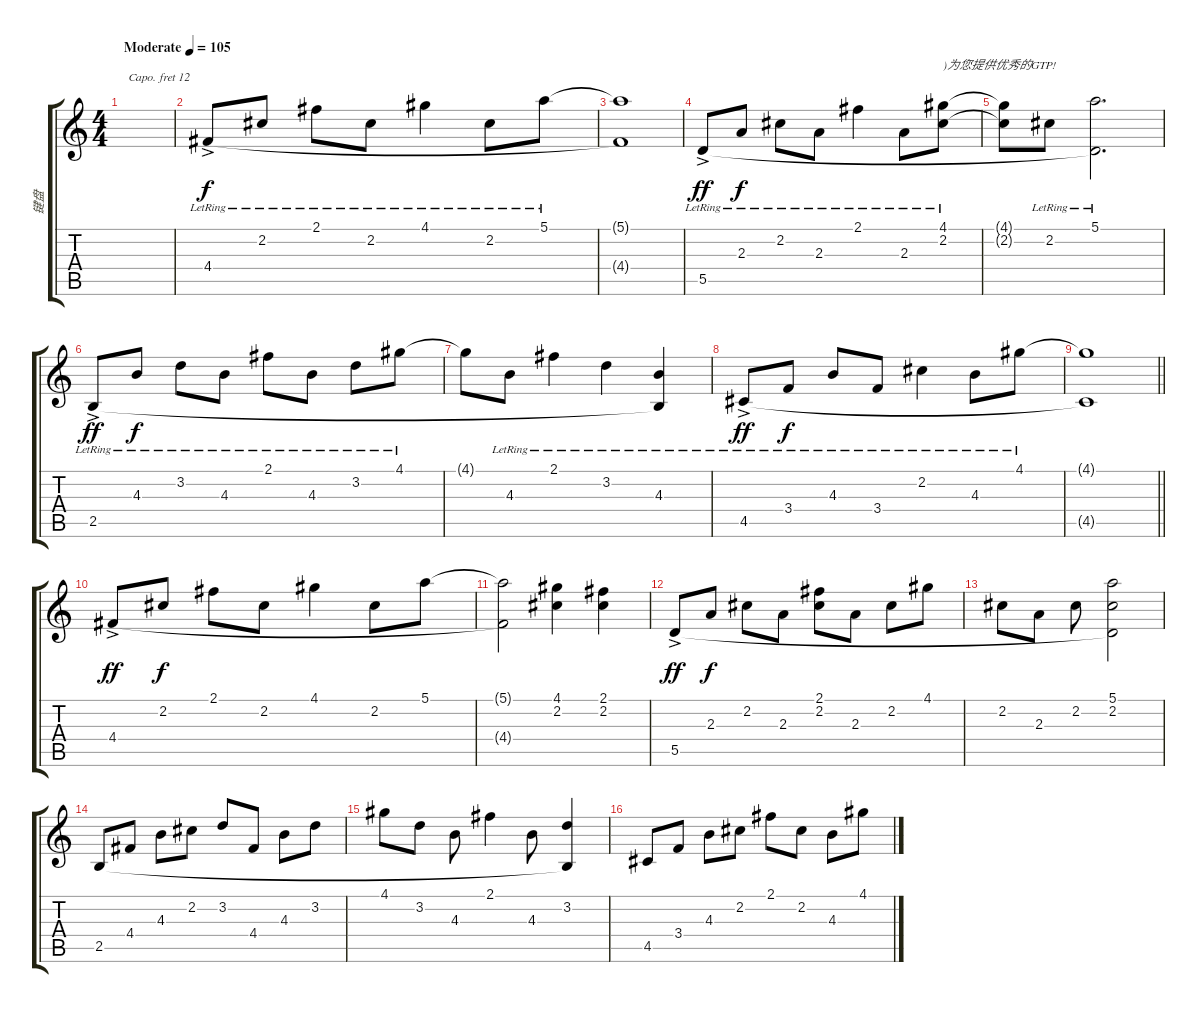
\track ("键盘" "键盘") {instrument brightacousticpiano}
\staff {score tabs}
\capo 12
\tuning (E4 B3 G3 D3 A2 E2) {hide}
\ts (4 4)
\tempo (105 "Moderate")
\clef g2
\ks c
|
4.4{ac lr}.8 2.2{lr}.8{dy f} 2.1{lr}.8 2.2{lr}.8 4.1{lr}.4 2.2{lr}.8 5.1{lr}.8 |
(5.1{t} 4.4{t}).1 |
5.5{ac lr}.8{dy ff} 2.3{lr}.8{dy f} 2.2{lr}.8 2.3{lr}.8 2.1{lr}.4 2.3{lr}.8 (4.1{lr} 2.2{lr}).8{txt ")为您提供优秀的GTP!"} |
(4.1{t} 2.2{t}).8 2.2{lr}.8 (5.1{lr} 5.5{t}).2{d} |
2.5{ac lr}.8{dy ff} 4.3{lr}.8{dy f} 3.2{lr}.8 4.3{lr}.8 2.1{lr}.8 4.3{lr}.8 3.2{lr}.8 4.1{lr}.8 |
4.1{t}.8 4.3{lr}.8 2.1{lr}.4 3.2{lr}.4 (4.3{lr} 2.5{t}).4 |
4.5{ac lr}.8{dy ff} 3.4{lr}.8{dy f} 4.3{lr}.8 3.4{lr}.8 2.2{lr}.4 4.3{lr}.8 4.1{lr}.8 |
\barLineRight lightlight
(4.1{t} 4.5{t}).1 |
4.4{ac}.8{dy ff} 2.2.8{dy f} 2.1.8 2.2.8 4.1.4 2.2.8 5.1.8 |
(5.1{t} 4.4{t}).2 (4.1 2.2).4 (2.1 2.2).4 |
5.5{ac}.8{dy ff} 2.3.8{dy f} 2.2.8 2.3.8 (2.1 2.2).8 2.3.8 2.2.8 4.1.8 |
2.2.8 2.3.8 2.2.8 (5.1 2.2 5.5{t}).2 |
2.5.8 4.4.8 4.3.8 2.2.8 3.2.8 4.4.8 4.3.8 3.2.8 |
4.1.8 3.2.8 4.3.8 2.1.4 4.3.8 (3.2 2.5{t}).4 |
4.5.8 3.4.8 4.3.8 2.2.8 2.1.8 2.2.8 4.3.8 4.1.8
